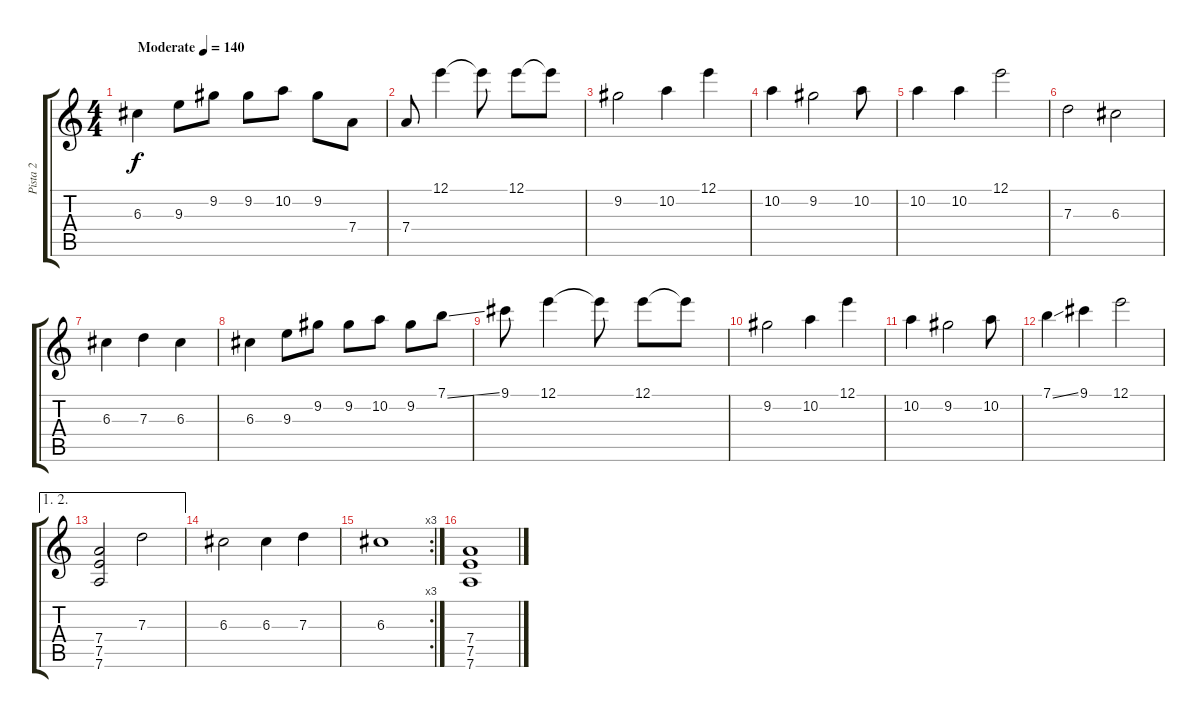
\track ("Pista 2" "Pista 2") {instrument electricguitarclean}
\staff {score tabs}
\tuning (E4 B3 G3 D3 A2 D2) {hide}
\ts (4 4)
\tempo (140 "Moderate")
\clef g2
\ks c
6.3.4{dy f instrument electricguitarclean} 9.3.8 9.2.8 9.2.8 10.2.8 9.2.8 7.4.8 |
7.4.8 12.1.4 12.1{t}.8 12.1.8 12.1{t}.8 |
9.2.2 10.2.4 12.1.4 |
10.2.4 9.2.2 10.2.8 |
10.2.4 10.2.4 12.1.2 |
7.3.2 6.3.2 |
6.3.4 7.3.4 6.3.4 |
6.3.4 9.3.8 9.2.8 9.2.8 10.2.8 9.2.8 7.1{ss}.8 |
9.1.8 12.1.4 12.1{t}.8 12.1.8 12.1{t}.8 |
9.2.2 10.2.4 12.1.4 |
10.2.4 9.2.2 10.2.8 |
7.1{ss}.4 9.1.4 12.1.2 |
\ae (1 2)
(7.4 7.5 7.6).2 7.3.2 |
6.3.2 6.3.4 7.3.4 |
\rc 3
6.3.1 |
(7.4 7.5 7.6).1
